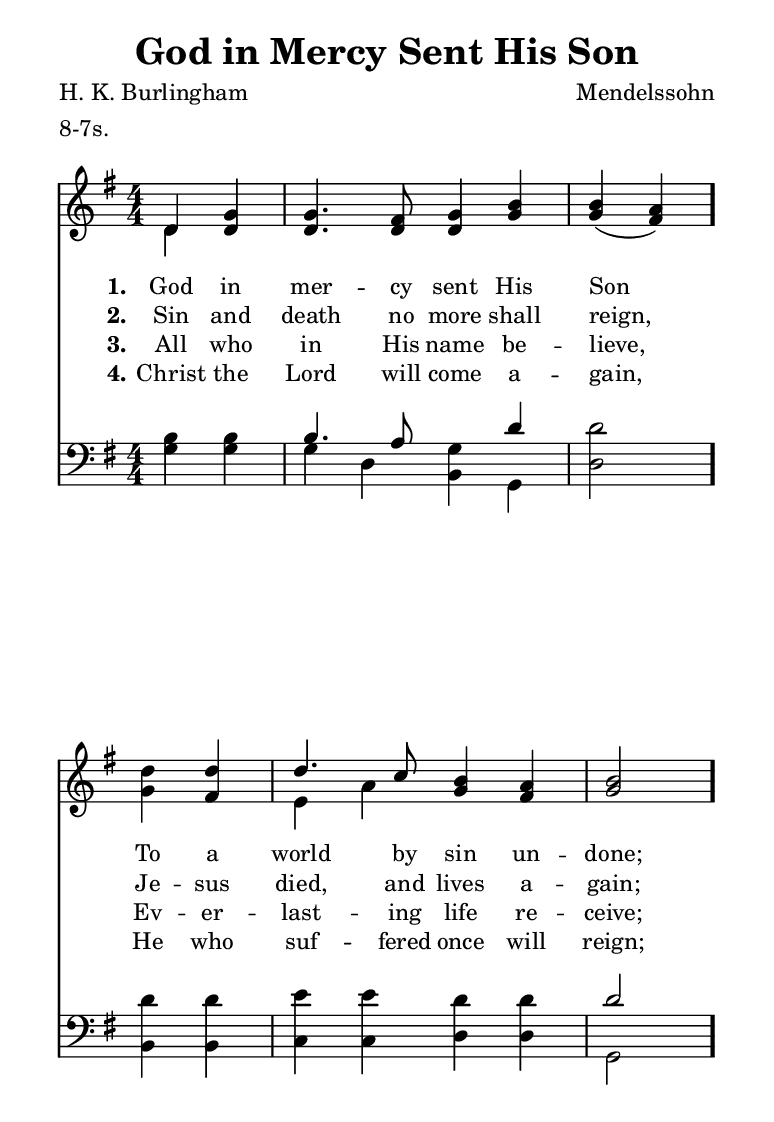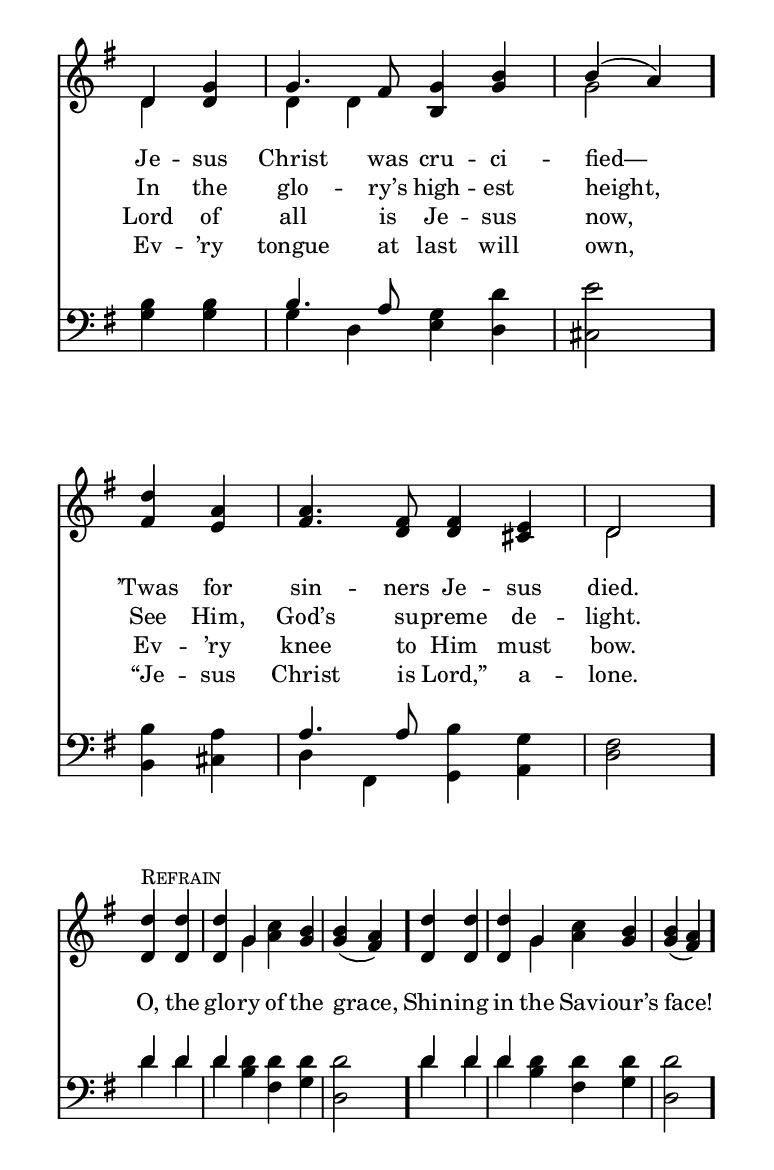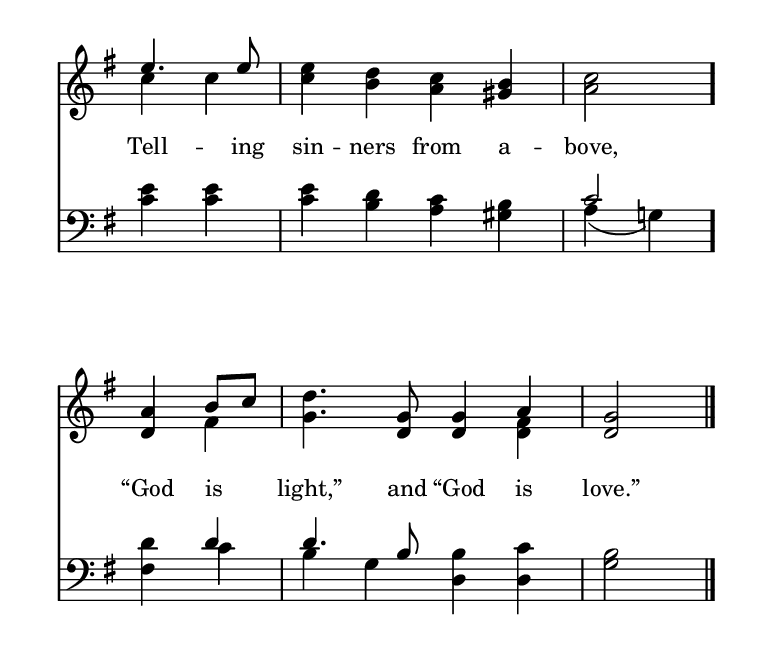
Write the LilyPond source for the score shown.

\include "common/global.ily"
\paper {
  \include "common/paper.ily"
  %ragged-bottom = ##t
  %ragged-last-bottom = ##t
  %systems-per-page = ##f
  %page-count = ##f
}

\header{
  hymnnumber = "16"
  title = "God in Mercy Sent His Son"
  tunename = "Herald Angels"
  meter = "8-7s."
  poet = "H. K. Burlingham"
  composer = "Mendelssohn"
  %copyright = ""
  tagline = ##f
}

% for fermata in MIDI
ta = { \tempo 4=80 }
tb = { \tempo 4=40 }

patternAA = { c4 c4 | c4. c8 c4 c4 | c4( c4) } % Line 1 soprano / alto / bass, Line 3 soprano
patternAB = { c4 c4 | c4. c8 c4 c4 | c2 } % Line 1 tenor, Line 2 soprano, Line 3 tenor, Line 4 soprano / alto / tenor
patternAC = { c4 c8[ c8 ] | c4. c8 c4 c4 | c2 } % Refrain line 4 soprano

patternBA = { c4 c4 | c4 c4 c4 c4 | c2 } % Line 2 alto, Line 3 alto / bass, Line 4 bass, Refrain line 1 / 2 tenor / bass, Refrain line 3 tenor, Refrain line 4 bass
patternBB = { c4 c4 | c4 c4 c4 c4 | c4( c4) } % Refrain line 1 / 2 soprano / alto, Refrain line 3 bass
patternBC = { c4. c8 | c4 c4 c4 c4 | c2 } % Refrain line 3 soprano

global = {
  \include "common/overrides.ily"
  \override Staff.TimeSignature.style = #'numbered
  \time 4/4
  \override Score.MetronomeMark.transparent = ##t % hide all fermata changes too
  \ta
  \key g \major
  \partial 2
  \autoBeamOff
}

notesSoprano = {
\global
\relative c' {

  \changePitch \patternAA { d g   | g fis g b   | b a }
  \changePitch \patternAB { d d   | d c b a     | b   }
  \changePitch \patternAA { d, g  | g fis g b   | b a }
  \changePitch \patternAB { d a   | a fis fis e | d   }

  << s^\markup { \small \caps "Refrain" }
  \changePitch \patternBB { d' d  | d g, c b    | b a } >>
  \changePitch \patternBB { d d   | d g, c b    | b a }
  \changePitch \patternBC { e' e  | e d c b     | c   }
  \changePitch \patternAC { a b c | d g, g a    | g   }

  \bar "|."

}
}

notesAlto = {
\global
\relative e' {

  \changePitch \patternAA { d d    | d d d g       | g fis }
  \changePitch \patternBA { g fis  | e a g fis     | g     }
  \changePitch \patternBA { d d    | d d b g'      | g     }
  \changePitch \patternAB { fis e  | fis d d cis   | d     }

  \changePitch \patternBB { d d    | d g a g       | g fis }
  \changePitch \patternBB { d d    | d g a g       | g fis }
  \changePitch \patternBA { c' c   | c b a gis     | a     }
  \changePitch \patternAB { d, fis | g d d <d fis> | d     }

}
}

notesTenor = {
\global
\relative a {

  \changePitch \patternAB { b b  | b a g d' | d   }
  \changePitch \patternBA { d d  | e e d d  | d   }
  \changePitch \patternAB { b b  | b a g d' | e   }
  \changePitch \patternAB { b a  | a a b g  | fis }

  \changePitch \patternBA { d' d | d d d d  | d   }
  \changePitch \patternBA { d d  | d d d d  | d   }
  \changePitch \patternBA { e e  | e d c b  | c   }
  \changePitch \patternAB { d d  | d b b c  | b   }

}
}

notesBass = {
\global
\relative f {

  \changePitch \patternBA { g g    | g d b g    | d'   }
  \changePitch \patternBA { b b    | c c d d    | g,   }
  \changePitch \patternBA { g' g   | g d e d    | cis  }
  \changePitch \patternBA { b cis! | d fis, g a | d    }

  \changePitch \patternBA { d' d   | d b fis g  | d    }
  \changePitch \patternBA { d' d   | d b fis g  | d    }
% TODO optional notes
%<<
  \changePitch \patternBB { c' c   | c b a gis  | a g! }
%\\
%  \override NoteHead.font-size = #-4 { c,2 | c2 c4 e4 }
%>>
  \changePitch \patternBA { fis c' | b g d d    | g    }

}
}

Refrain = \lyricmode {

O, the glo -- ry of the grace, \bar "."
Shin -- ing in the Sav -- iour’s face! \bar "." \break
Tell -- ing sin -- ners from a -- bove, \bar "."
“God is light,” and “God is love.” \bar "." \break

}

wordsA = \lyricmode {
\set stanza = "1."

God in mer -- cy sent His Son \bar "."
To a world by sin un -- done; \bar "." \break
Je -- sus Christ was cru -- ci -- fied— \bar "."
’Twas for sin -- ners Je -- sus died. \bar "." \break

}

wordsB = \lyricmode {
\set stanza = "2."

Sin and death no more shall reign,
Je -- sus died, and lives a -- gain;
In the glo -- ry’s high -- est height,
See Him, God’s su -- preme de -- light.

\Refrain

}

wordsC = \lyricmode {
\set stanza = "3."

All who in His name be -- lieve,
Ev -- er -- last -- ing life re -- ceive;
Lord of all is Je -- sus now,
Ev -- ’ry knee to Him must bow.

}

wordsD = \lyricmode {
\set stanza = "4."

Christ the Lord will come a -- gain,
He who suf -- fered once will reign;
Ev -- ’ry tongue at last will own,
“Je -- sus Christ is Lord,” a -- lone.

}

\score {
  \context ChoirStaff <<
    \context Staff = upper <<
      \set ChoirStaff.systemStartDelimiter = #'SystemStartBar
      \set ChoirStaff.printPartCombineTexts = ##f
      \partcombine #'(2 . 9) \notesSoprano \notesAlto
      \context NullVoice = sopranos { \voiceOne << \notesSoprano >> }
      \context NullVoice = altos { \voiceTwo << \notesAlto >> }
      \context Lyrics = one   \lyricsto sopranos \wordsA
      \context Lyrics = two   \lyricsto sopranos \wordsB
      \context Lyrics = three \lyricsto sopranos \wordsC
      \context Lyrics = four  \lyricsto sopranos \wordsD
      %\context Lyrics = five  \lyricsto sopranos \wordsE
    >>
    \context Staff = men <<
      \clef bass
      \set ChoirStaff.printPartCombineTexts = ##f
      \partcombine #'(2 . 9) \notesTenor \notesBass
      \context NullVoice = tenors { \voiceOne << \notesTenor >> }
      \context NullVoice = basses { \voiceTwo << \notesBass >> }
    >>
  >>
  \layout {
    \include "common/layout.ily"
  }
  \midi{
    \include "common/midi.ily"
  }
}

\version "2.19.49"  % necessary for upgrading to future LilyPond versions.

% vi:set et ts=2 sw=2 ai nocindent syntax=lilypond:
